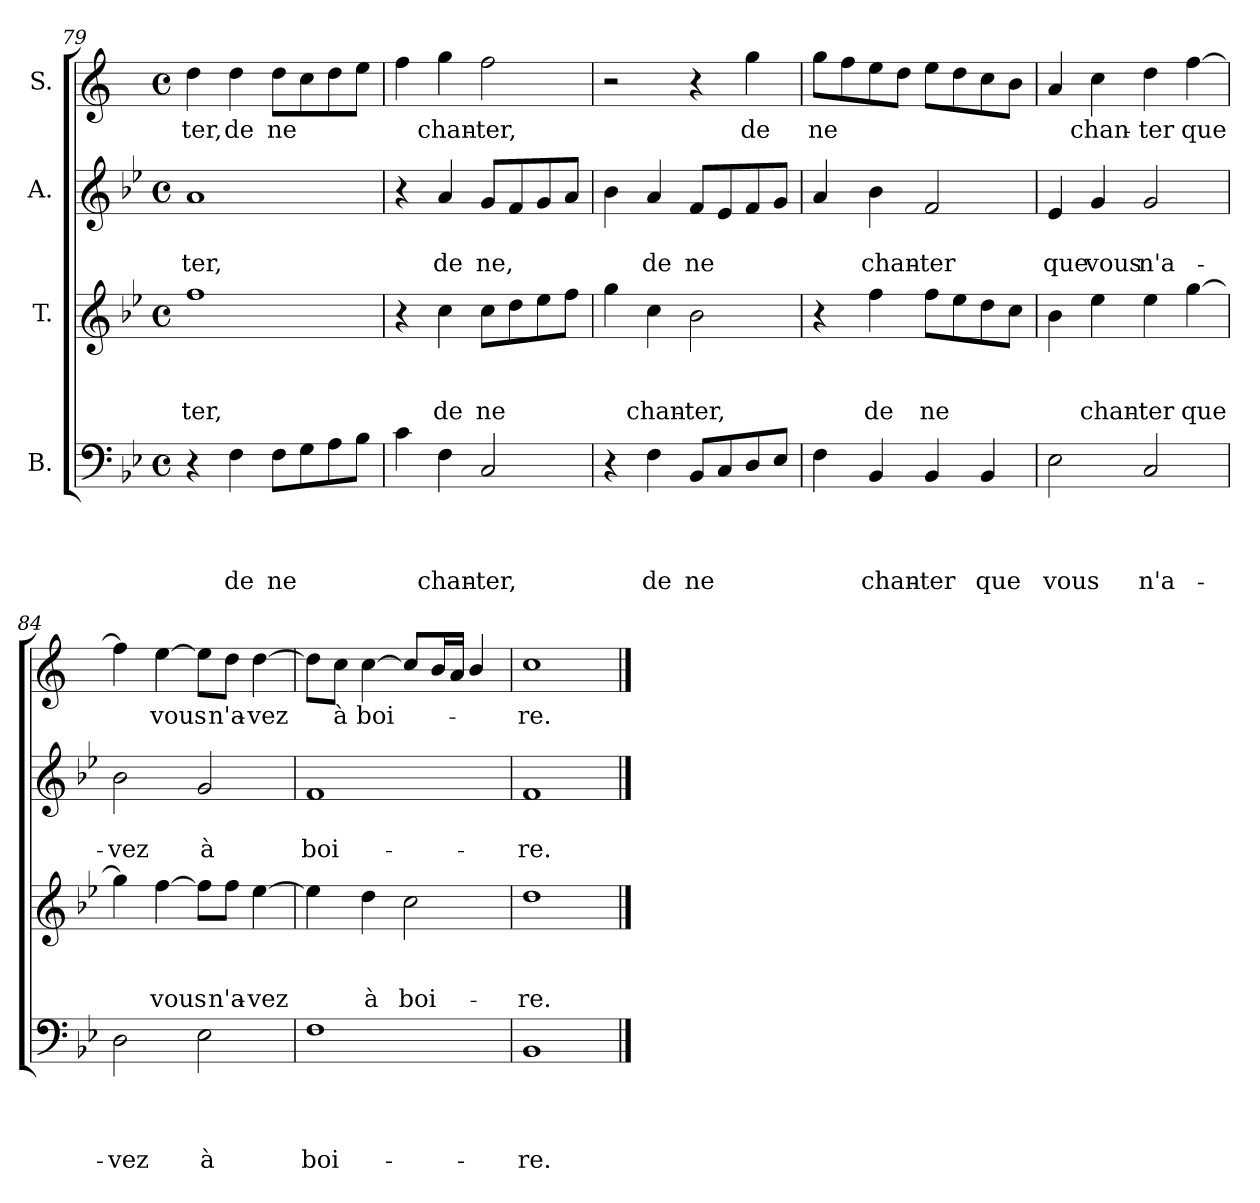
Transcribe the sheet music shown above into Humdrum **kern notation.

**kern	**text	**text	**text	**text	**kern	**text	**text	**text	**kern	**text	**text	**kern	**text
*part4	*part4	*part4	*part4	*part4	*part3	*part3	*part3	*part3	*part2	*part2	*part2	*part1	*part1
*staff4	*staff4	*staff4	*staff4	*staff4	*staff3	*staff3	*staff3	*staff3	*staff2	*staff2	*staff2	*staff1	*staff1
*I"B.	*	*	*	*	*I"T.	*	*	*	*I"A.	*	*	*I"S.	*
*clefF4	*	*	*	*	*clefG2	*	*	*	*clefG2	*	*	*clefG2	*
*	*	*	*	*	*	*	*	*	*	*	*	*ITrd1c2	*
*k[b-e-]	*	*	*	*	*k[b-e-]	*	*	*	*k[b-e-]	*	*	*k[b-e-]	*
*B-:	*	*	*	*	*B-:	*	*	*	*B-:	*	*	*B-:	*
*M4/4	*	*	*	*	*M4/4	*	*	*	*M4/4	*	*	*M4/4	*
*met(c)	*	*	*	*	*met(c)	*	*	*	*met(c)	*	*	*met(c)	*
=79	=79	=79	=79	=79	=79	=79	=79	=79	=79	=79	=79	=79	=79
4r	.	.	.	.	1ff	.	.	-ter,	1a	.	-ter,	4cc\	-ter,
4F\	.	.	.	de	.	.	.	.	.	.	.	4cc\	de
8F\L	.	.	.	ne	.	.	.	.	.	.	.	8cc\L	ne
8G\	.	.	.	.	.	.	.	.	.	.	.	8b-\	.
8A\	.	.	.	.	.	.	.	.	.	.	.	8cc\	.
8B-\J	.	.	.	.	.	.	.	.	.	.	.	8dd\J	.
=80	=80	=80	=80	=80	=80	=80	=80	=80	=80	=80	=80	=80	=80
4c\	.	.	.	.	4r	.	.	.	4r	.	.	4ee-\	.
4F\	.	.	.	chan-	4cc\	.	.	de	4a/	.	de	4ff\	chan-
2C/	.	.	.	-ter,	8cc\L	.	.	ne	8g/L	.	ne,	2ee-\	-ter,
.	.	.	.	.	8dd\	.	.	.	8f/	.	.	.	.
.	.	.	.	.	8ee-\	.	.	.	8g/	.	.	.	.
.	.	.	.	.	8ff\J	.	.	.	8a/J	.	.	.	.
!!LO:LB:g=z
=81	=81	=81	=81	=81	=81	=81	=81	=81	=81	=81	=81	=81	=81
4r	.	.	.	.	4gg\	.	.	.	4b-\	.	.	2r	.
4F\	.	.	.	de	4cc\	.	.	chan-	4a/	.	de	.	.
8BB-/L	.	.	.	ne	2b-\	.	.	-ter,	8f/L	.	ne	4r	.
8C/	.	.	.	.	.	.	.	.	8e-/	.	.	.	.
8D/	.	.	.	.	.	.	.	.	8f/	.	.	4ff\	de
8E-/J	.	.	.	.	.	.	.	.	8g/J	.	.	.	.
=82	=82	=82	=82	=82	=82	=82	=82	=82	=82	=82	=82	=82	=82
4F\	.	.	.	.	4r	.	.	.	4a/	.	.	8ff\L	ne
.	.	.	.	.	.	.	.	.	.	.	.	8ee-\	.
4BB-/	.	.	.	chan-	4ff\	.	.	de	4b-\	.	chan-	8dd\	.
.	.	.	.	.	.	.	.	.	.	.	.	8cc\J	.
4BB-/	.	.	.	-ter	8ff\L	.	.	ne	2f/	.	-ter	8dd\L	.
.	.	.	.	.	8ee-\	.	.	.	.	.	.	8cc\	.
4BB-/	.	.	.	que	8dd\	.	.	.	.	.	.	8b-\	.
.	.	.	.	.	8cc\J	.	.	.	.	.	.	8a\J	.
=83	=83	=83	=83	=83	=83	=83	=83	=83	=83	=83	=83	=83	=83
2E-\	.	.	.	vous	4b-\	.	.	.	4e-/	.	que	4g/	.
.	.	.	.	.	4ee-\	.	.	chan-	4g/	.	vous	4b-\	chan-
2C/	.	.	.	n'a-	4ee-\	.	.	-ter	2g/	.	n'a-	4cc\	-ter
.	.	.	.	.	[4gg\	.	.	que	.	.	.	[4ee-\	que
=84	=84	=84	=84	=84	=84	=84	=84	=84	=84	=84	=84	=84	=84
2D\	.	.	.	-vez	4gg\]	.	.	.	2b-\	.	-vez	4ee-\]	.
.	.	.	.	.	[4ff\	.	.	vous	.	.	.	[4dd\	vous
2E-\	.	.	.	à	8ff\L]	.	.	.	2g/	.	à	8dd\L]	.
.	.	.	.	.	8ff\J	.	.	n'a-	.	.	.	8cc\J	n'a-
.	.	.	.	.	[4ee-\	.	.	-vez	.	.	.	[4cc\	-vez
=85	=85	=85	=85	=85	=85	=85	=85	=85	=85	=85	=85	=85	=85
1F	.	.	.	boi-	4ee-\]	.	.	.	1f	.	boi-	8cc\L]	.
.	.	.	.	.	.	.	.	.	.	.	.	8b-\J	à
.	.	.	.	.	4dd\	.	.	à	.	.	.	[4b-\	boi-
.	.	.	.	.	2cc\	.	.	boi-	.	.	.	8b-/L]	.
.	.	.	.	.	.	.	.	.	.	.	.	16a/L	.
.	.	.	.	.	.	.	.	.	.	.	.	16g/JJ	.
.	.	.	.	.	.	.	.	.	.	.	.	4a/	.
=86	=86	=86	=86	=86	=86	=86	=86	=86	=86	=86	=86	=86	=86
1BB-	.	.	.	-re.	1dd	.	.	-re.	1f	.	-re.	1b-	-re.
==	==	==	==	==	==	==	==	==	==	==	==	==	==
*-	*-	*-	*-	*-	*-	*-	*-	*-	*-	*-	*-	*-	*-
